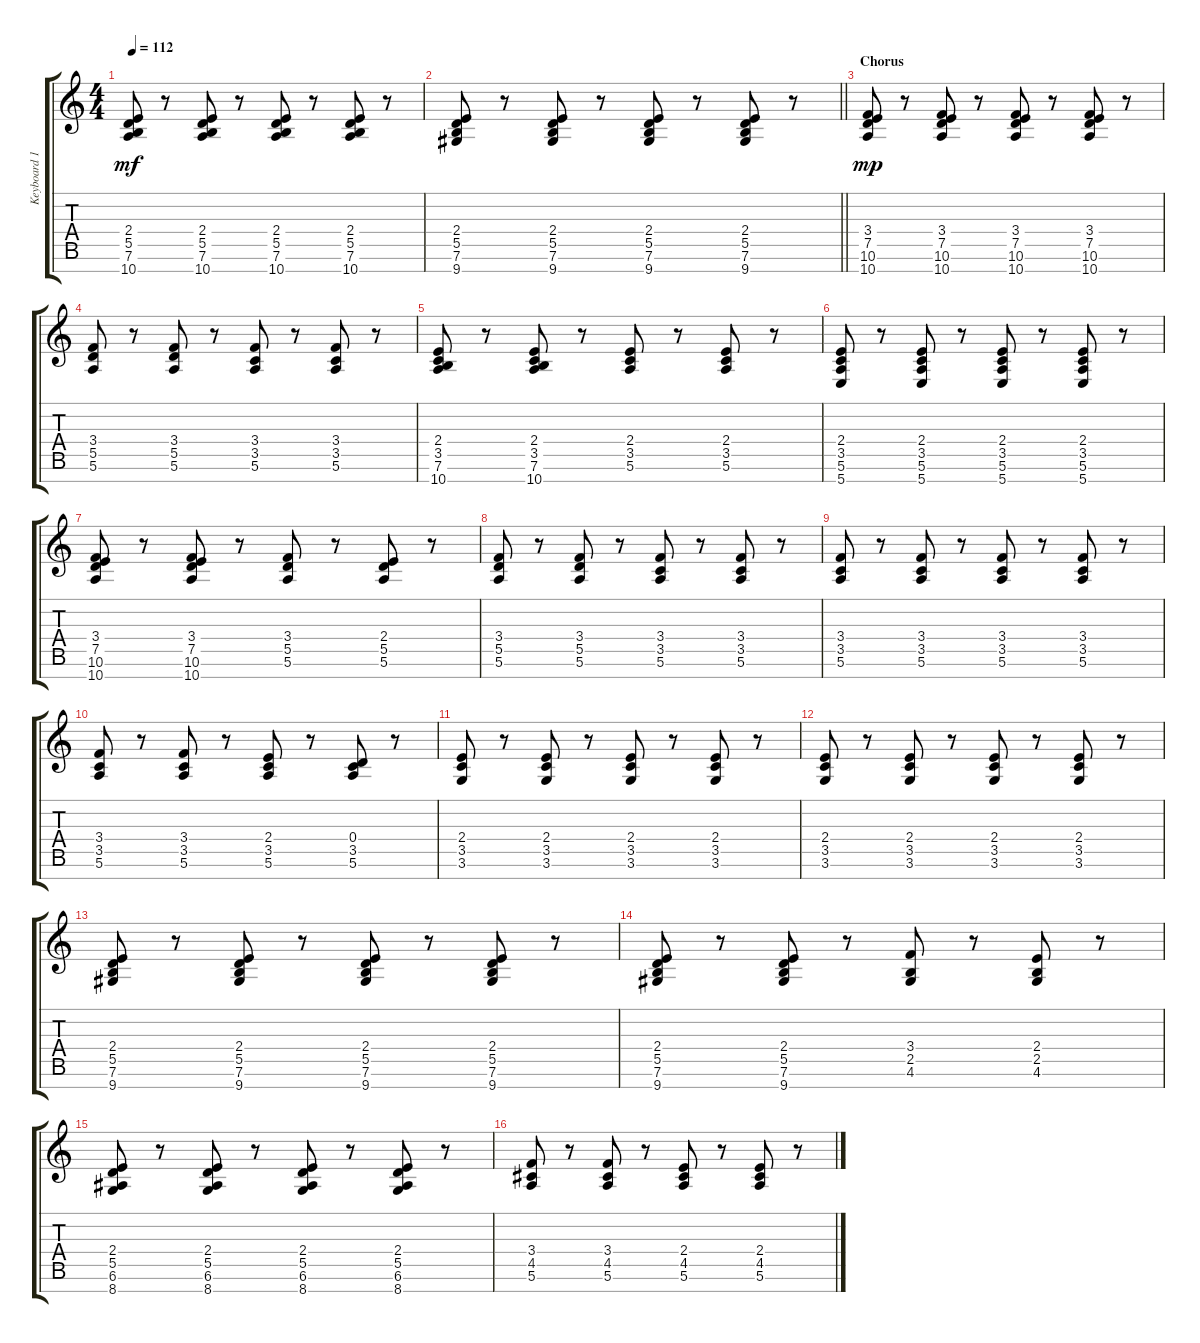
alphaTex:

\track ("Keyboard 1 (elec.) (RH)" "Keyboard 1") {instrument electricpiano1}
\staff {score tabs}
\tuning (E5 B4 G4 D4 A3 E3 B2) {hide}
\ts (4 4)
\tempo 112
\clef g2
\ks c
(2.4 5.5 7.6 10.7).8{dy mf} r.8 (2.4 5.5 7.6 10.7).8 r.8 (2.4 5.5 7.6 10.7).8 r.8 (2.4 5.5 7.6 10.7).8 r.8 |
\barLineRight lightlight
(2.4 5.5 7.6 9.7).8 r.8 (2.4 5.5 7.6 9.7).8 r.8 (2.4 5.5 7.6 9.7).8 r.8 (2.4 5.5 7.6 9.7).8 r.8 |
\section ("" "Chorus")
(3.4 7.5 10.6 10.7).8{dy mp} r.8 (3.4 7.5 10.6 10.7).8 r.8 (3.4 7.5 10.6 10.7).8 r.8 (3.4 7.5 10.6 10.7).8 r.8 |
(3.4 5.5 5.6).8 r.8 (3.4 5.5 5.6).8 r.8 (3.4 3.5 5.6).8 r.8 (3.4 3.5 5.6).8 r.8 |
(2.4 3.5 7.6 10.7).8 r.8 (2.4 3.5 7.6 10.7).8 r.8 (2.4 3.5 5.6).8 r.8 (2.4 3.5 5.6).8 r.8 |
(2.4 3.5 5.6 5.7).8 r.8 (2.4 3.5 5.6 5.7).8 r.8 (2.4 3.5 5.6 5.7).8 r.8 (2.4 3.5 5.6 5.7).8 r.8 |
(3.4 7.5 10.6 10.7).8 r.8 (3.4 7.5 10.6 10.7).8 r.8 (3.4 5.5 5.6).8 r.8 (2.4 5.5 5.6).8 r.8 |
(3.4 5.5 5.6).8 r.8 (3.4 5.5 5.6).8 r.8 (3.4 3.5 5.6).8 r.8 (3.4 3.5 5.6).8 r.8 |
(3.4 3.5 5.6).8 r.8 (3.4 3.5 5.6).8 r.8 (3.4 3.5 5.6).8 r.8 (3.4 3.5 5.6).8 r.8 |
(3.4 3.5 5.6).8 r.8 (3.4 3.5 5.6).8 r.8 (2.4 3.5 5.6).8 r.8 (0.4 3.5 5.6).8 r.8 |
(2.4 3.5 3.6).8 r.8 (2.4 3.5 3.6).8 r.8 (2.4 3.5 3.6).8 r.8 (2.4 3.5 3.6).8 r.8 |
(2.4 3.5 3.6).8 r.8 (2.4 3.5 3.6).8 r.8 (2.4 3.5 3.6).8 r.8 (2.4 3.5 3.6).8 r.8 |
(2.4 5.5 7.6 9.7).8 r.8 (2.4 5.5 7.6 9.7).8 r.8 (2.4 5.5 7.6 9.7).8 r.8 (2.4 5.5 7.6 9.7).8 r.8 |
(2.4 5.5 7.6 9.7).8 r.8 (2.4 5.5 7.6 9.7).8 r.8 (3.4 2.5 4.6).8 r.8 (2.4 2.5 4.6).8 r.8 |
(2.4 5.5 6.6 8.7).8 r.8 (2.4 5.5 6.6 8.7).8 r.8 (2.4 5.5 6.6 8.7).8 r.8 (2.4 5.5 6.6 8.7).8 r.8 |
(3.4 4.5 5.6).8 r.8 (3.4 4.5 5.6).8 r.8 (2.4 4.5 5.6).8 r.8 (2.4 4.5 5.6).8 r.8
